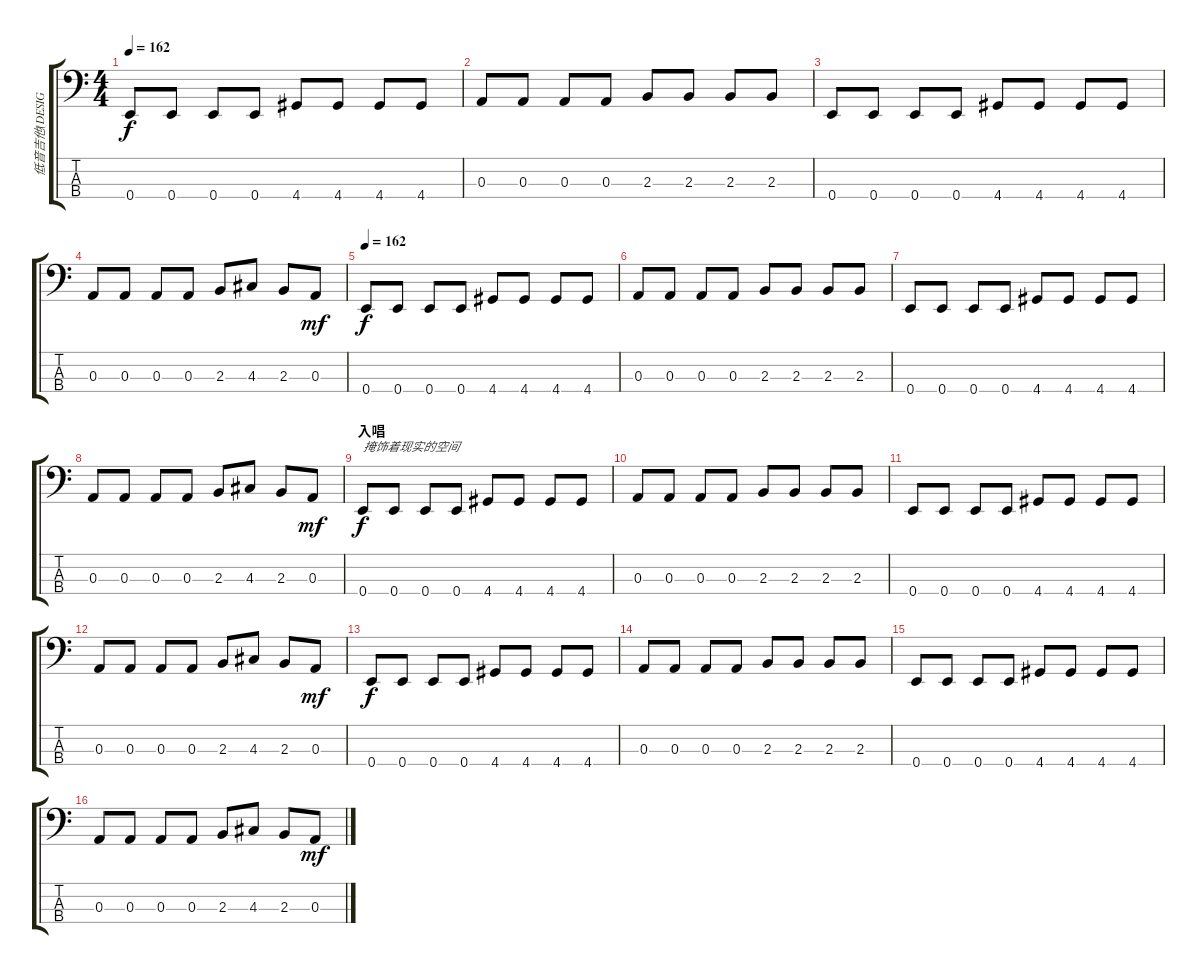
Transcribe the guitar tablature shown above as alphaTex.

\track ("低音吉他(DESIGN CEO)" "低音吉他(DESIG") {instrument electricbassfinger}
\staff {score tabs}
\tuning (G2 D2 A1 E1) {hide}
\ts (4 4)
\tempo 162
\clef f4
\ks c
0.4.8{dy f instrument electricbassfinger} 0.4.8 0.4.8 0.4.8 4.4.8 4.4.8 4.4.8 4.4.8 |
0.3.8 0.3.8 0.3.8 0.3.8 2.3.8 2.3.8 2.3.8 2.3.8 |
0.4.8 0.4.8 0.4.8 0.4.8 4.4.8 4.4.8 4.4.8 4.4.8 |
0.3.8 0.3.8 0.3.8 0.3.8 2.3.8 4.3.8 2.3.8 0.3.8{dy mf} |
\tempo 162
0.4.8{dy f volume 16} 0.4.8 0.4.8 0.4.8 4.4.8 4.4.8 4.4.8 4.4.8 |
0.3.8 0.3.8 0.3.8 0.3.8 2.3.8 2.3.8 2.3.8 2.3.8 |
0.4.8 0.4.8 0.4.8 0.4.8 4.4.8 4.4.8 4.4.8 4.4.8 |
0.3.8 0.3.8 0.3.8 0.3.8 2.3.8 4.3.8 2.3.8 0.3.8{dy mf} |
\section ("" "入唱")
0.4.8{txt "掩饰着现实的空间" dy f volume 16} 0.4.8 0.4.8 0.4.8 4.4.8 4.4.8 4.4.8 4.4.8 |
0.3.8 0.3.8 0.3.8 0.3.8 2.3.8 2.3.8 2.3.8 2.3.8 |
0.4.8 0.4.8 0.4.8 0.4.8 4.4.8 4.4.8 4.4.8 4.4.8 |
0.3.8 0.3.8 0.3.8 0.3.8 2.3.8 4.3.8 2.3.8 0.3.8{dy mf} |
0.4.8{dy f volume 16} 0.4.8 0.4.8 0.4.8 4.4.8 4.4.8 4.4.8 4.4.8 |
0.3.8 0.3.8 0.3.8 0.3.8 2.3.8 2.3.8 2.3.8 2.3.8 |
0.4.8 0.4.8 0.4.8 0.4.8 4.4.8 4.4.8 4.4.8 4.4.8 |
0.3.8 0.3.8 0.3.8 0.3.8 2.3.8 4.3.8 2.3.8 0.3.8{dy mf}
